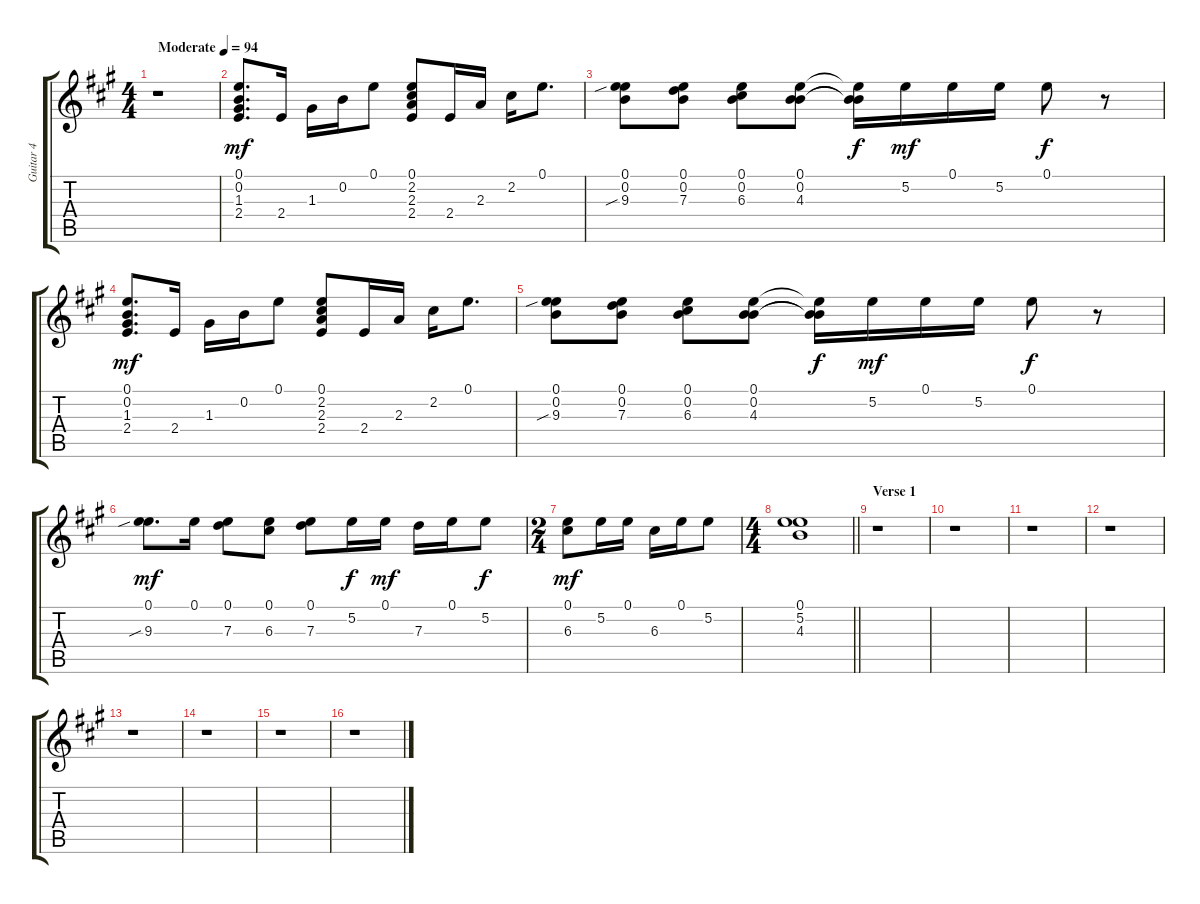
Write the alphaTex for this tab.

\track ("Guitar 4" "Guitar 4") {instrument electricguitarjazz}
\staff {score tabs}
\tuning (E4 B3 G3 D3 A2 E2) {hide}
\ts (4 4)
\tempo (94 "Moderate")
\clef g2
\ks a
r.1{dy mf instrument electricguitarjazz} |
(0.1 0.2 1.3 2.4).8{d} 2.4.16 1.3.16 0.2.16 0.1.8 (0.1 2.2 2.3 2.4).8 2.4.16 2.3.16 2.2.16 0.1.8{d} |
(0.1 0.2 9.3{sib}).8 (0.1 0.2 7.3).8 (0.1 0.2 6.3).8 (0.1 0.2 4.3).8 (0.1{t} 0.2{t} 4.3{t}).16{dy f} 5.2.16{dy mf} 0.1.16 5.2.16 0.1.8{dy f} r.8 |
(0.1 0.2 1.3 2.4).8{d dy mf} 2.4.16 1.3.16 0.2.16 0.1.8 (0.1 2.2 2.3 2.4).8 2.4.16 2.3.16 2.2.16 0.1.8{d} |
(0.1 0.2 9.3{sib}).8 (0.1 0.2 7.3).8 (0.1 0.2 6.3).8 (0.1 0.2 4.3).8 (0.1{t} 0.2{t} 4.3{t}).16{dy f} 5.2.16{dy mf} 0.1.16 5.2.16 0.1.8{dy f} r.8 |
(0.1 9.3{sib}).8{d dy mf} 0.1.16 (0.1 7.3).8 (0.1 6.3).8 (0.1 7.3).8 5.2.16{dy f} 0.1.16{dy mf} 7.3.16 0.1.16 5.2.8{dy f} |
\ts (2 4)
(0.1 6.3).8{dy mf} 5.2.16 0.1.16 6.3.16 0.1.16 5.2.8 |
\ts (4 4)
\barLineRight lightlight
(0.1 5.2 4.3).1 |
\section ("" "Verse 1")
r.1 |
r.1 |
r.1 |
r.1 |
r.1 |
r.1 |
r.1 |
r.1
